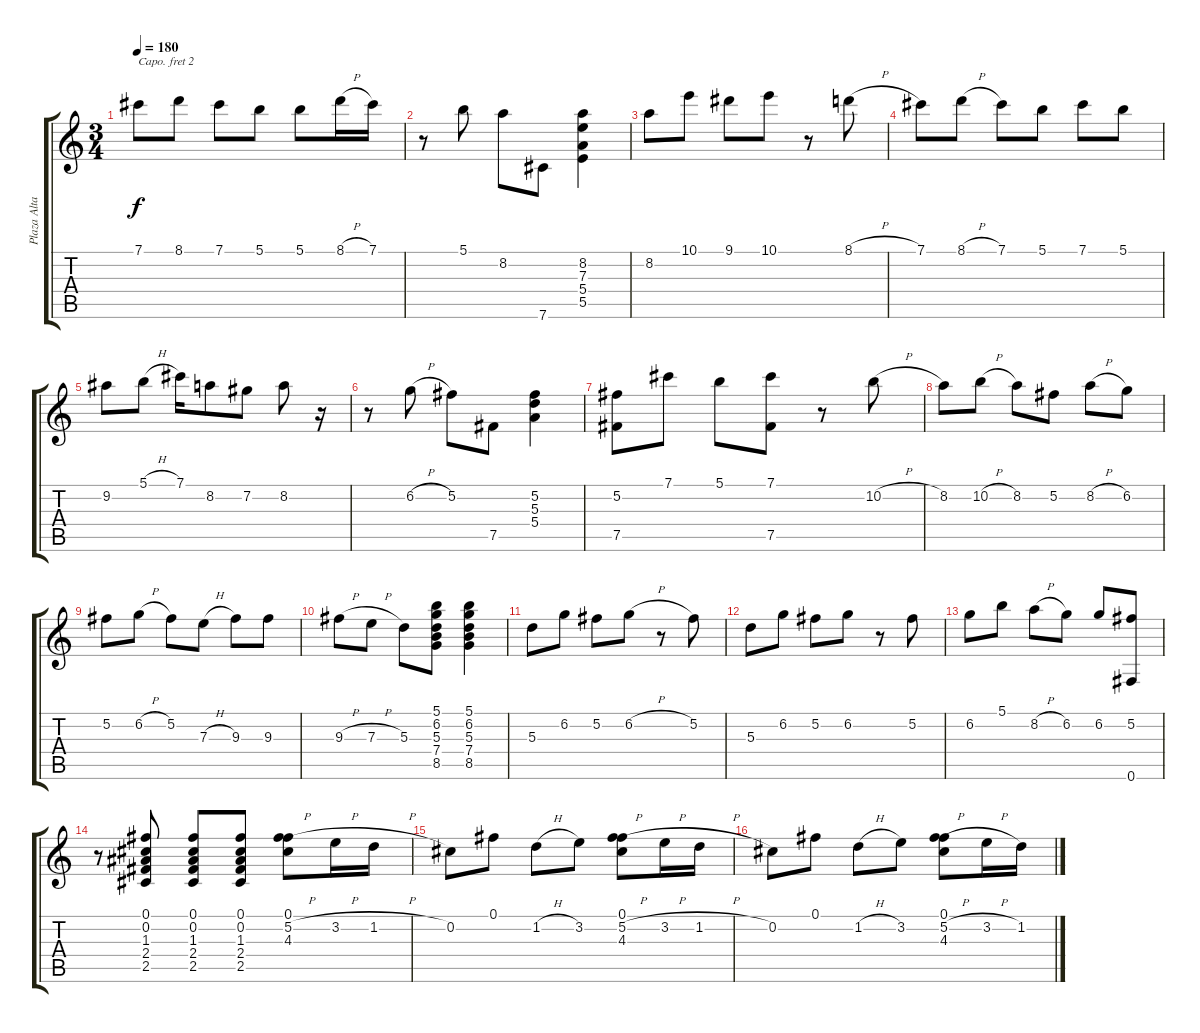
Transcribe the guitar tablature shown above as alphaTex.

\track ("Plaza Alta" "Plaza Alta") {instrument acousticguitarnylon}
\staff {score tabs}
\capo 2
\tuning (E4 B3 G3 D3 A2 E2) {hide}
\ts (3 4)
\tempo 180
\clef g2
\ks c
7.1.8{dy f} 8.1.8 7.1.8 5.1.8 5.1.8 8.1{h}.16 7.1.16 |
r.8 5.1.8 8.2.8 7.6.8 (8.2 7.3 5.4 5.5).4 |
8.2.8 10.1.8 9.1.8 10.1.8 r.8 8.1{h}.8 |
7.1.8 8.1{h}.8 7.1.8 5.1.8 7.1.8 5.1.8 |
9.2.8 5.1{h}.8 7.1.16 8.2.8 7.2.8 8.2.8 r.16 |
r.8 6.2{h}.8 5.2.8 7.5.8 (5.2 5.3 5.4).4 |
(5.2 7.5).8 7.1.8 5.1.8 (7.1 7.5).8 r.8 10.2{h}.8 |
8.2.8 10.2{h}.8 8.2.8 5.2.8 8.2{h}.8 6.2.8 |
5.2.8 6.2{h}.8 5.2.8 7.3{h}.8 9.3.8 9.3.8 |
9.3{h}.8 7.3{h}.8 5.3.8 (5.1 6.2 5.3 7.4 8.5).8 (5.1 6.2 5.3 7.4 8.5).4 |
5.3.8 6.2.8 5.2.8 6.2{h}.8 r.8 5.2.8 |
5.3.8 6.2.8 5.2.8 6.2.8 r.8 5.2.8 |
6.2.8 5.1.8 8.2{h}.8 6.2.8 6.2.8 (5.2 0.6).8 |
r.8 (0.1 0.2 1.3 2.4 2.5).8 (0.1 0.2 1.3 2.4 2.5).8 (0.1 0.2 1.3 2.4 2.5).8 (0.1 5.2{h} 4.3).8 3.2{h}.16 1.2{h}.16 |
0.2.8 0.1.8 1.2{h}.8 3.2.8 (0.1 5.2{h} 4.3).8 3.2{h}.16 1.2{h}.16 |
0.2.8 0.1.8 1.2{h}.8 3.2.8 (0.1 5.2{h} 4.3).8 3.2{h}.16 1.2{h}.16
